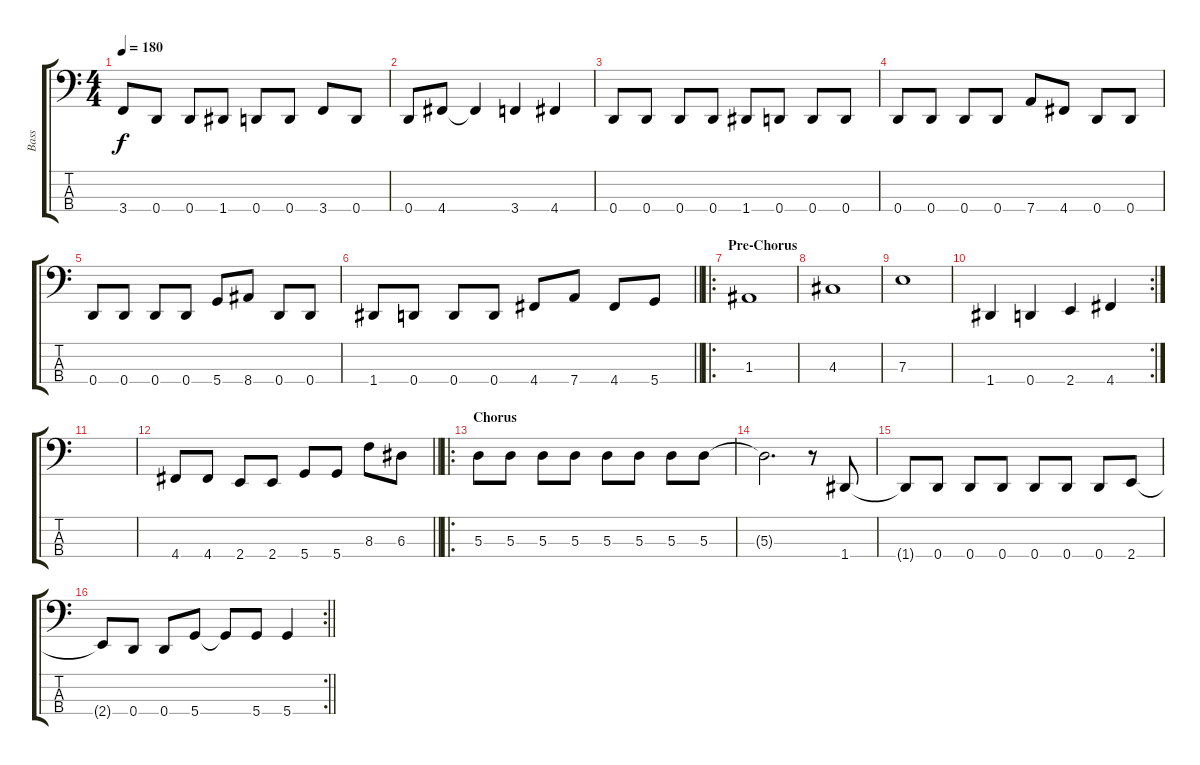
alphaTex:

\track ("Bass" "Bass") {instrument electricbassfinger}
\staff {score tabs}
\tuning (G2 D2 A1 D1) {hide}
\ts (4 4)
\tempo 180
\clef f4
\ks c
3.4.8{dy f} 0.4.8 0.4.8 1.4.8 0.4.8 0.4.8 3.4.8 0.4.8 |
0.4.8 4.4.8 4.4{t}.4 3.4.4 4.4.4 |
0.4.8 0.4.8 0.4.8 0.4.8 1.4.8 0.4.8 0.4.8 0.4.8 |
0.4.8 0.4.8 0.4.8 0.4.8 7.4.8 4.4.8 0.4.8 0.4.8 |
0.4.8 0.4.8 0.4.8 0.4.8 5.4.8 8.4.8 0.4.8 0.4.8 |
\barLineRight lightlight
1.4.8 0.4.8 0.4.8 0.4.8 4.4.8 7.4.8 4.4.8 5.4.8 |
\ro
\section ("" "Pre-Chorus")
1.3.1 |
4.3.1 |
7.3.1 |
\rc 2
1.4.4 0.4.4 2.4.4 4.4.4 |
|
\barLineRight lightlight
4.4.8 4.4.8 2.4.8 2.4.8 5.4.8 5.4.8 8.3.8 6.3.8 |
\ro
\section ("" "Chorus")
5.3.8 5.3.8 5.3.8 5.3.8 5.3.8 5.3.8 5.3.8 5.3.8 |
5.3{t}.2{d} r.8 1.4.8 |
1.4{t}.8 0.4.8 0.4.8 0.4.8 0.4.8 0.4.8 0.4.8 2.4.8 |
\rc 2
\barLineRight lightlight
2.4{t}.8 0.4.8 0.4.8 5.4.8 5.4{t}.8 5.4.8 5.4.4
